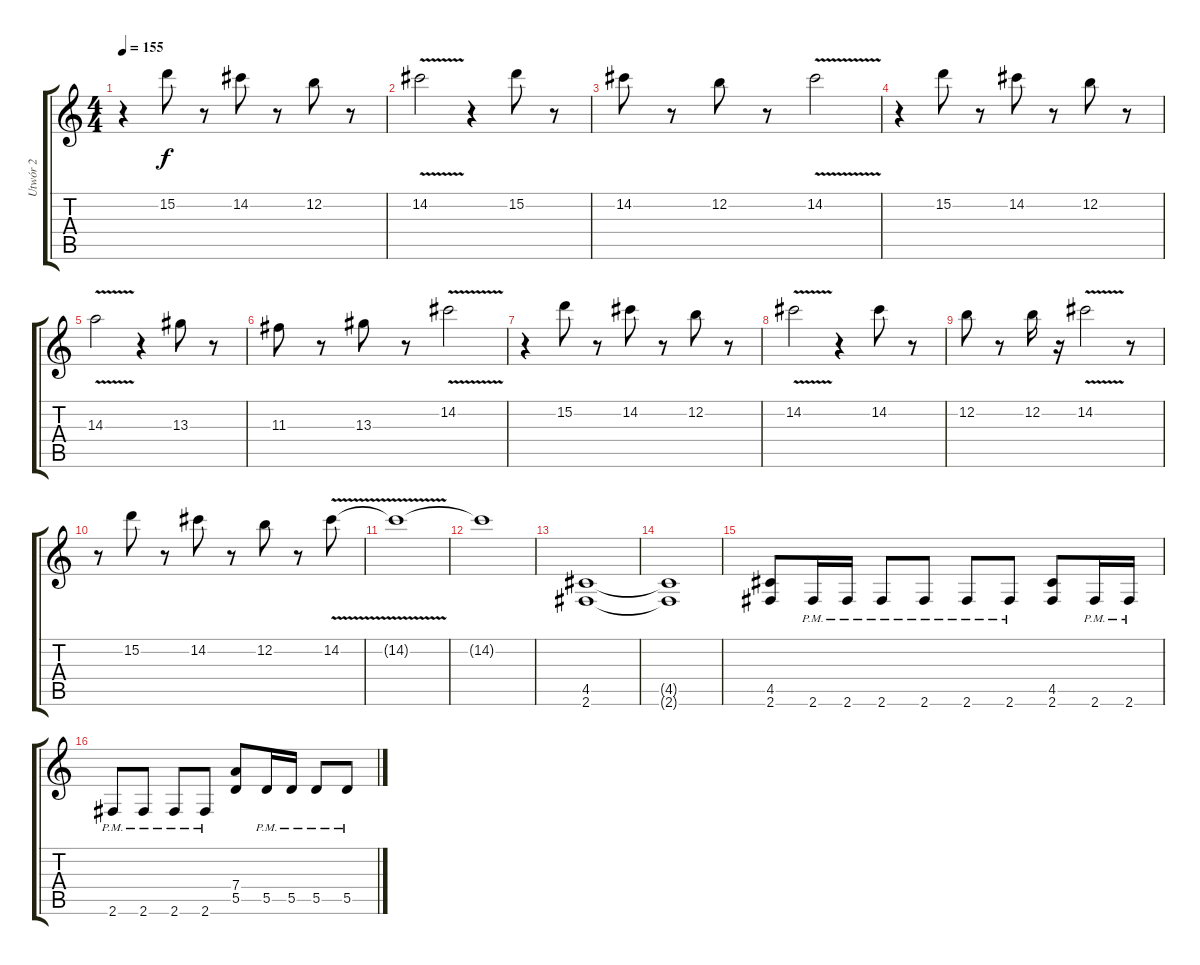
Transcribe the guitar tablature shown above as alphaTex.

\track ("Utwór 2" "Utwór 2") {instrument distortionguitar}
\staff {score tabs}
\tuning (E4 B3 G3 D3 A2 E2) {hide}
\ts (4 4)
\tempo 155
\clef g2
\ks c
r.4{dy f} 15.2.8 r.8 14.2.8 r.8 12.2.8 r.8 |
14.2{v}.2 r.4 15.2.8 r.8 |
14.2.8 r.8 12.2.8 r.8 14.2{v}.2 |
r.4 15.2.8 r.8 14.2.8 r.8 12.2.8 r.8 |
14.3{v}.2 r.4 13.3.8 r.8 |
11.3.8 r.8 13.3.8 r.8 14.2{v}.2 |
r.4 15.2.8 r.8 14.2.8 r.8 12.2.8 r.8 |
14.2{v}.2 r.4 14.2.8 r.8 |
12.2.8 r.8 12.2.16 r.16 14.2{v}.2 r.8 |
r.8 15.2.8 r.8 14.2.8 r.8 12.2.8 r.8 14.2{v}.8 |
14.2{t}.1 |
14.2{t}.1 |
(4.5 2.6).1 |
(4.5{t} 2.6{t}).1 |
(4.5 2.6).8 2.6{pm}.16 2.6{pm}.16 2.6{pm}.8 2.6{pm}.8 2.6{pm}.8 2.6{pm}.8 (4.5 2.6).8 2.6{pm}.16 2.6{pm}.16 |
2.6{pm}.8 2.6{pm}.8 2.6{pm}.8 2.6{pm}.8 (7.4 5.5).8 5.5{pm}.16 5.5{pm}.16 5.5{pm}.8 5.5{pm}.8
